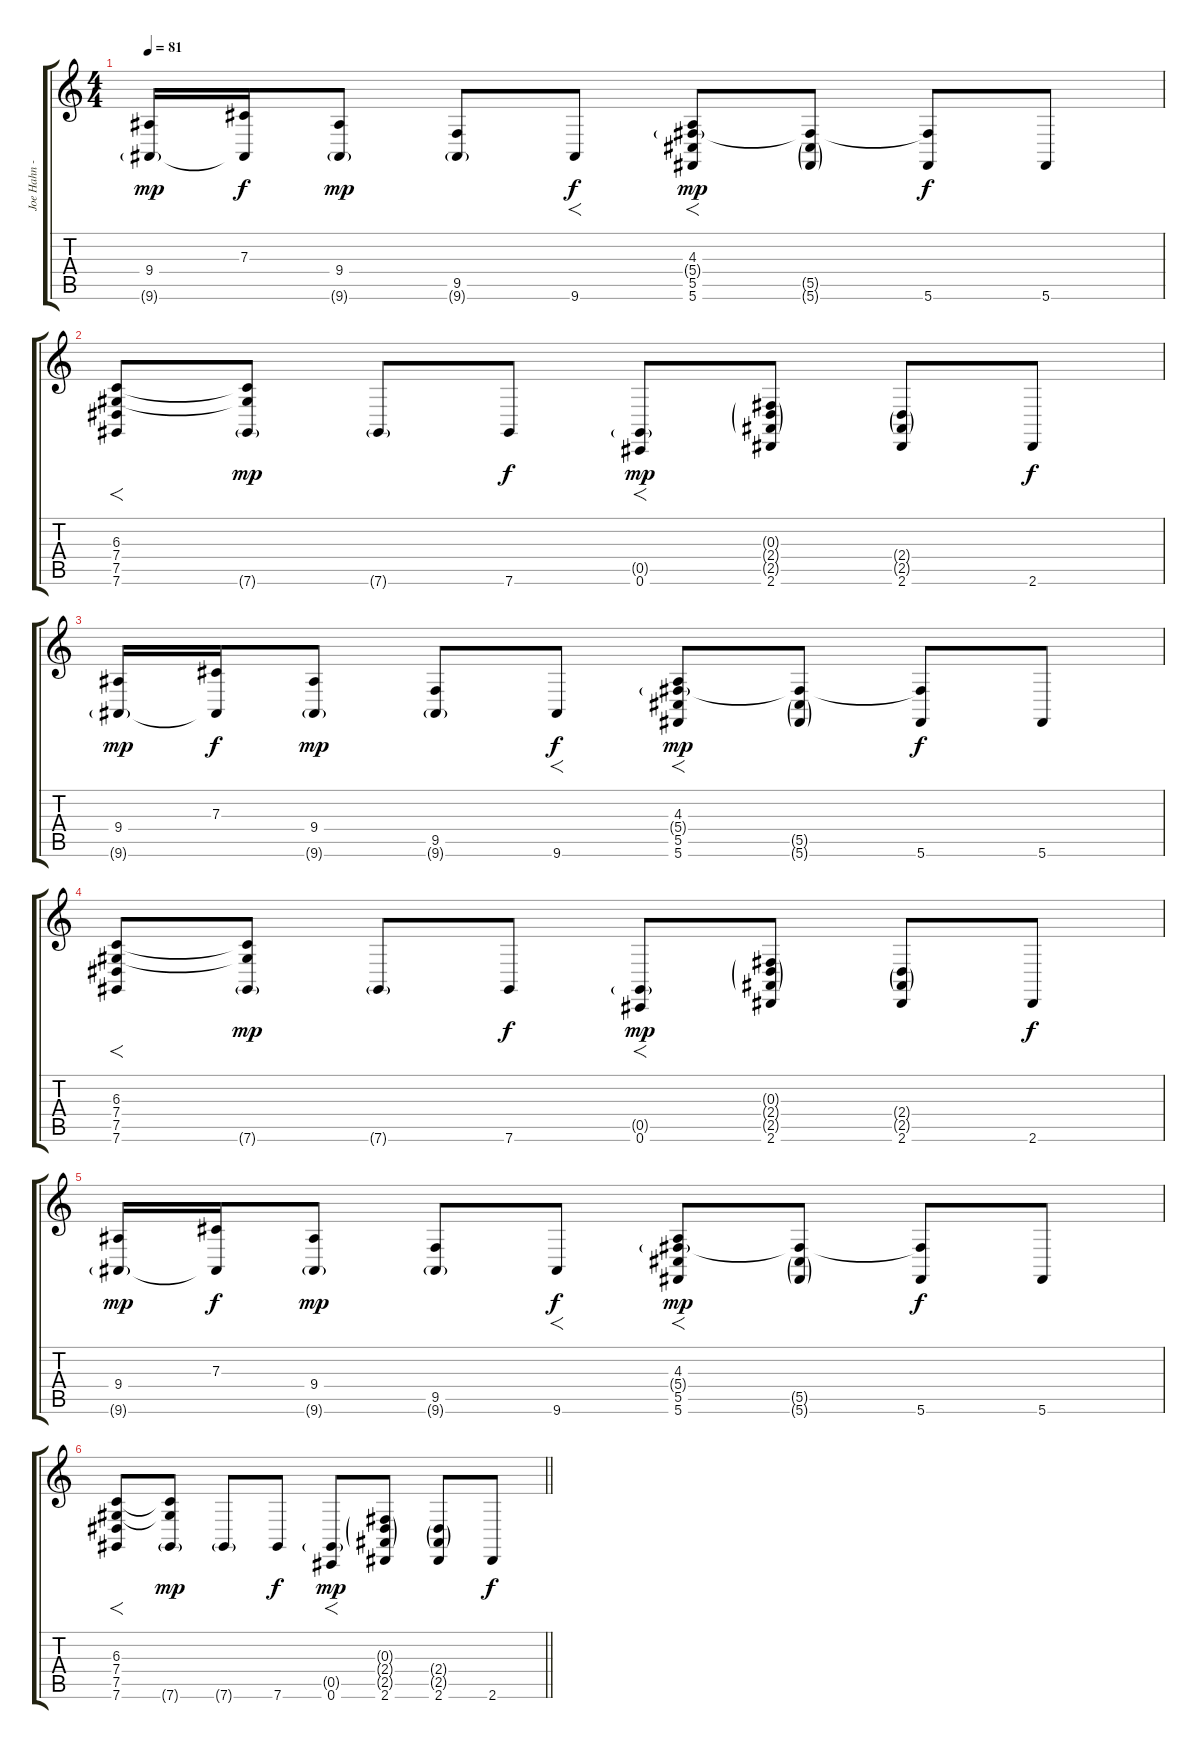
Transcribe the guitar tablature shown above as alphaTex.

\track ("Joe Hahn - Sampler 3" "Joe Hahn -") {instrument lead5charang}
\staff {score tabs}
\tuning (Eb4 Bb3 Gb3 Db3 Ab2 Db2) {hide}
\ts (4 4)
\tempo 81
\clef g2
\ks c
(9.4 9.6{g}).16{dy mp} (7.3 9.6{t}).16{dy f} (9.4 9.6{g}).8{dy mp} (9.5 9.6{g}).8 9.6.8{f dy f} (4.3 5.4{g} 5.5 5.6).8{f dy mp} (5.4{t} 5.5{g} 5.6{g}).8 (5.4{t} 5.6).8{dy f} 5.6.8 |
(6.3 7.4 7.5 7.6).8{f} (6.3{t} 7.4{t} 7.6{g}).8{dy mp} 7.6{g}.8 7.6.8{dy f} (0.5{g} 0.6).8{f dy mp} (0.3{g} 2.4{g} 2.5{g} 2.6).8 (2.4{g} 2.5{g} 2.6).8 2.6.8{dy f} |
(9.4 9.6{g}).16{dy mp} (7.3 9.6{t}).16{dy f} (9.4 9.6{g}).8{dy mp} (9.5 9.6{g}).8 9.6.8{f dy f} (4.3 5.4{g} 5.5 5.6).8{f dy mp} (5.4{t} 5.5{g} 5.6{g}).8 (5.4{t} 5.6).8{dy f} 5.6.8 |
(6.3 7.4 7.5 7.6).8{f} (6.3{t} 7.4{t} 7.6{g}).8{dy mp} 7.6{g}.8 7.6.8{dy f} (0.5{g} 0.6).8{f dy mp} (0.3{g} 2.4{g} 2.5{g} 2.6).8 (2.4{g} 2.5{g} 2.6).8 2.6.8{dy f} |
(9.4 9.6{g}).16{dy mp} (7.3 9.6{t}).16{dy f} (9.4 9.6{g}).8{dy mp} (9.5 9.6{g}).8 9.6.8{f dy f} (4.3 5.4{g} 5.5 5.6).8{f dy mp} (5.4{t} 5.5{g} 5.6{g}).8 (5.4{t} 5.6).8{dy f} 5.6.8 |
\barLineRight lightlight
(6.3 7.4 7.5 7.6).8{f} (6.3{t} 7.4{t} 7.6{g}).8{dy mp} 7.6{g}.8 7.6.8{dy f} (0.5{g} 0.6).8{f dy mp} (0.3{g} 2.4{g} 2.5{g} 2.6).8 (2.4{g} 2.5{g} 2.6).8 2.6.8{dy f}
